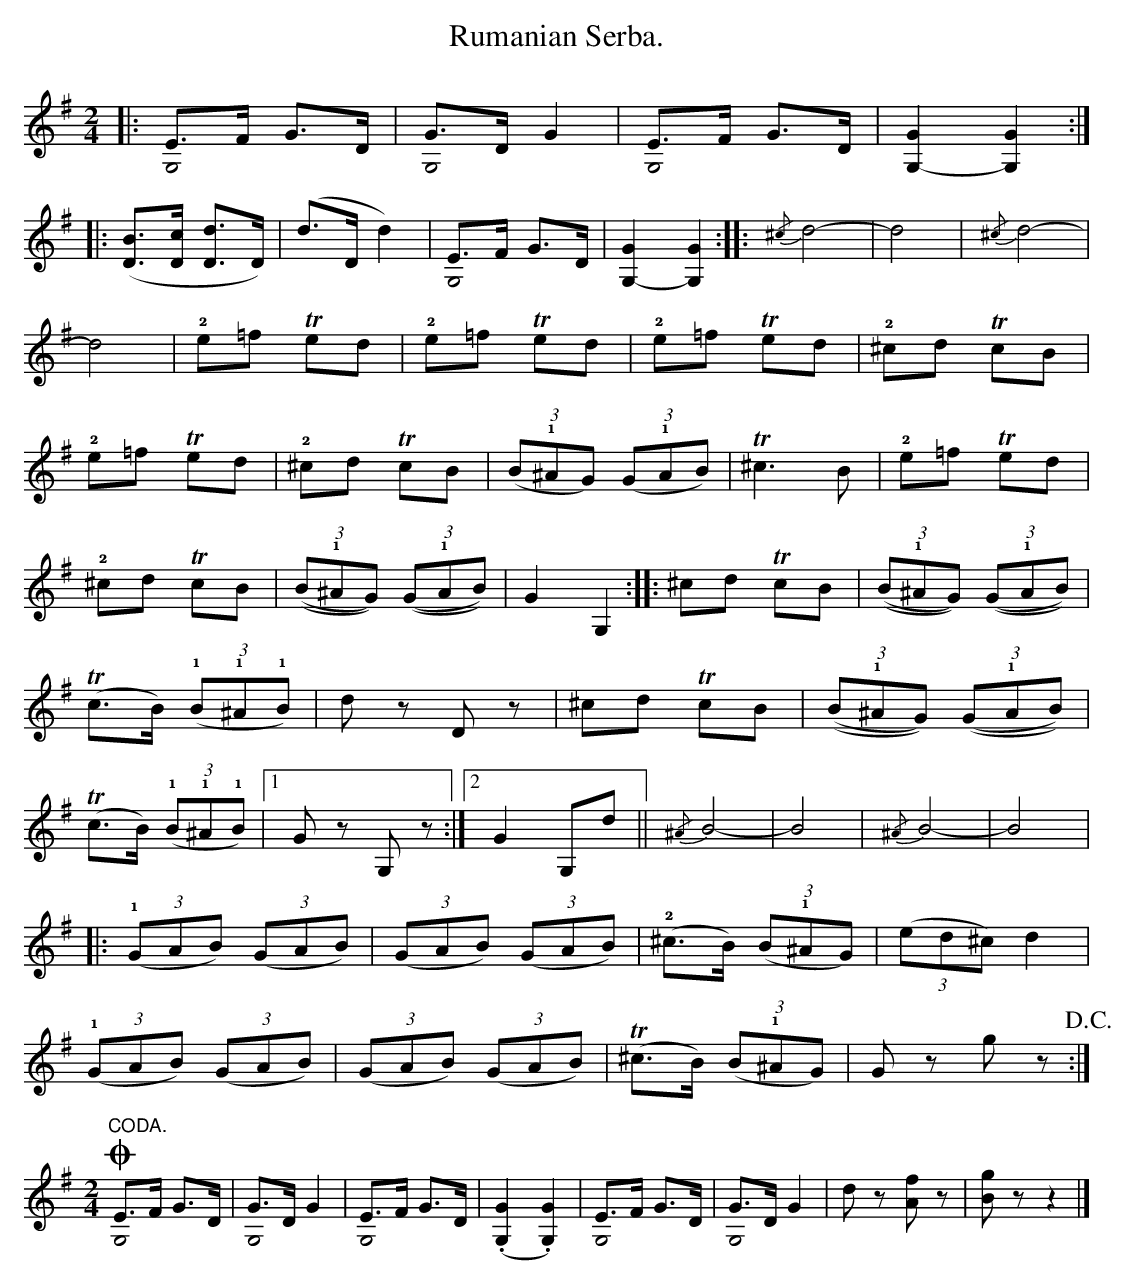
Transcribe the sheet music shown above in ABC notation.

X:1
T:Rumanian Serba.
%%score ( 1 2 )
L:1/8
M:2/4
K:G
U:s=!stemless!
V:1 treble
V:2 treble
L:1/4
V:1
|: E>F G>D | G>D G2 | E>F G>D | [G,-G]2 [G,G]2 ::$ ([DB]>[Dc] [Dd]>D) | (d>D d2) | E>F G>D | %7
 [G,-G]2 [G,G]2 ::{/^c} d4- | d4 |{/^c} d4- |$ d4 | !2!e=f Ted | !2!e=f Ted | !2!e=f Ted | %15
 !2!^cd TcB |$ !2!e=f Ted | !2!^cd TcB | (3(B!1!^AG) (3(G!1!AB) | T^c3 B | !2!e=f Ted |$ %21
 !2!^cd TcB | (3((B!1!^AG)) (3((G!1!AB)) | G2 G,2 :: ^cd TcB | (3((B!1!^AG)) (3((G!1!AB)) |$ %26
 (Tc>B) (3(!1!B!1!^A!1!B) | d z D z | ^cd TcB | (3((B!1!^AG)) (3((G!1!AB)) |$ %30
 (Tc>B) (3(!1!B!1!^A!1!B) |1 G z G, z :|2 G2 G,d ||{/^A} B4- | B4 |{/^A} B4- | B4 |:$ %37
 (3(!1!GAB) (3(GAB) | (3(GAB) (3(GAB) | (!2!^c>B) (3(B!1!^AG) | (3(ed^c) d2 |$ (3(!1!GAB) (3(GAB) | %42
 (3(GAB) (3(GAB) | (T^c>B) (3(B!1!^AG) | G z g z!D.C.! :|$[M:2/4]O"^CODA." E>F G>D | G>D G2 | %47
 E>F G>D | (.[G,G]2 .[G,G]2) | E>F G>D | G>D G2 | d z [Af] z | [Bg] z z2 |] %53
V:2
|: sG,2 | sG,2 | sG,2 | x2 ::$ x2 | x2 | sG,2 | x2 :: x2 | x2 | x2 |$ x2 | x2 | x2 | x2 | x2 |$ %16
 x2 | x2 | x2 | x2 | x2 |$ x2 | x2 | x2 :: x2 | x2 |$ x2 | x2 | x2 | x2 |$ x2 |1 x2 :|2 x2 || x2 | %34
 x2 | x2 | x2 |:$ x2 | x2 | x2 | x2 |$ x2 | x2 | x2 | x2 :|$[M:2/4] sG,2 | sG,2 | sG,2 | x2 | %49
 sG,2 | sG,2 | x2 | x2 |] %53
